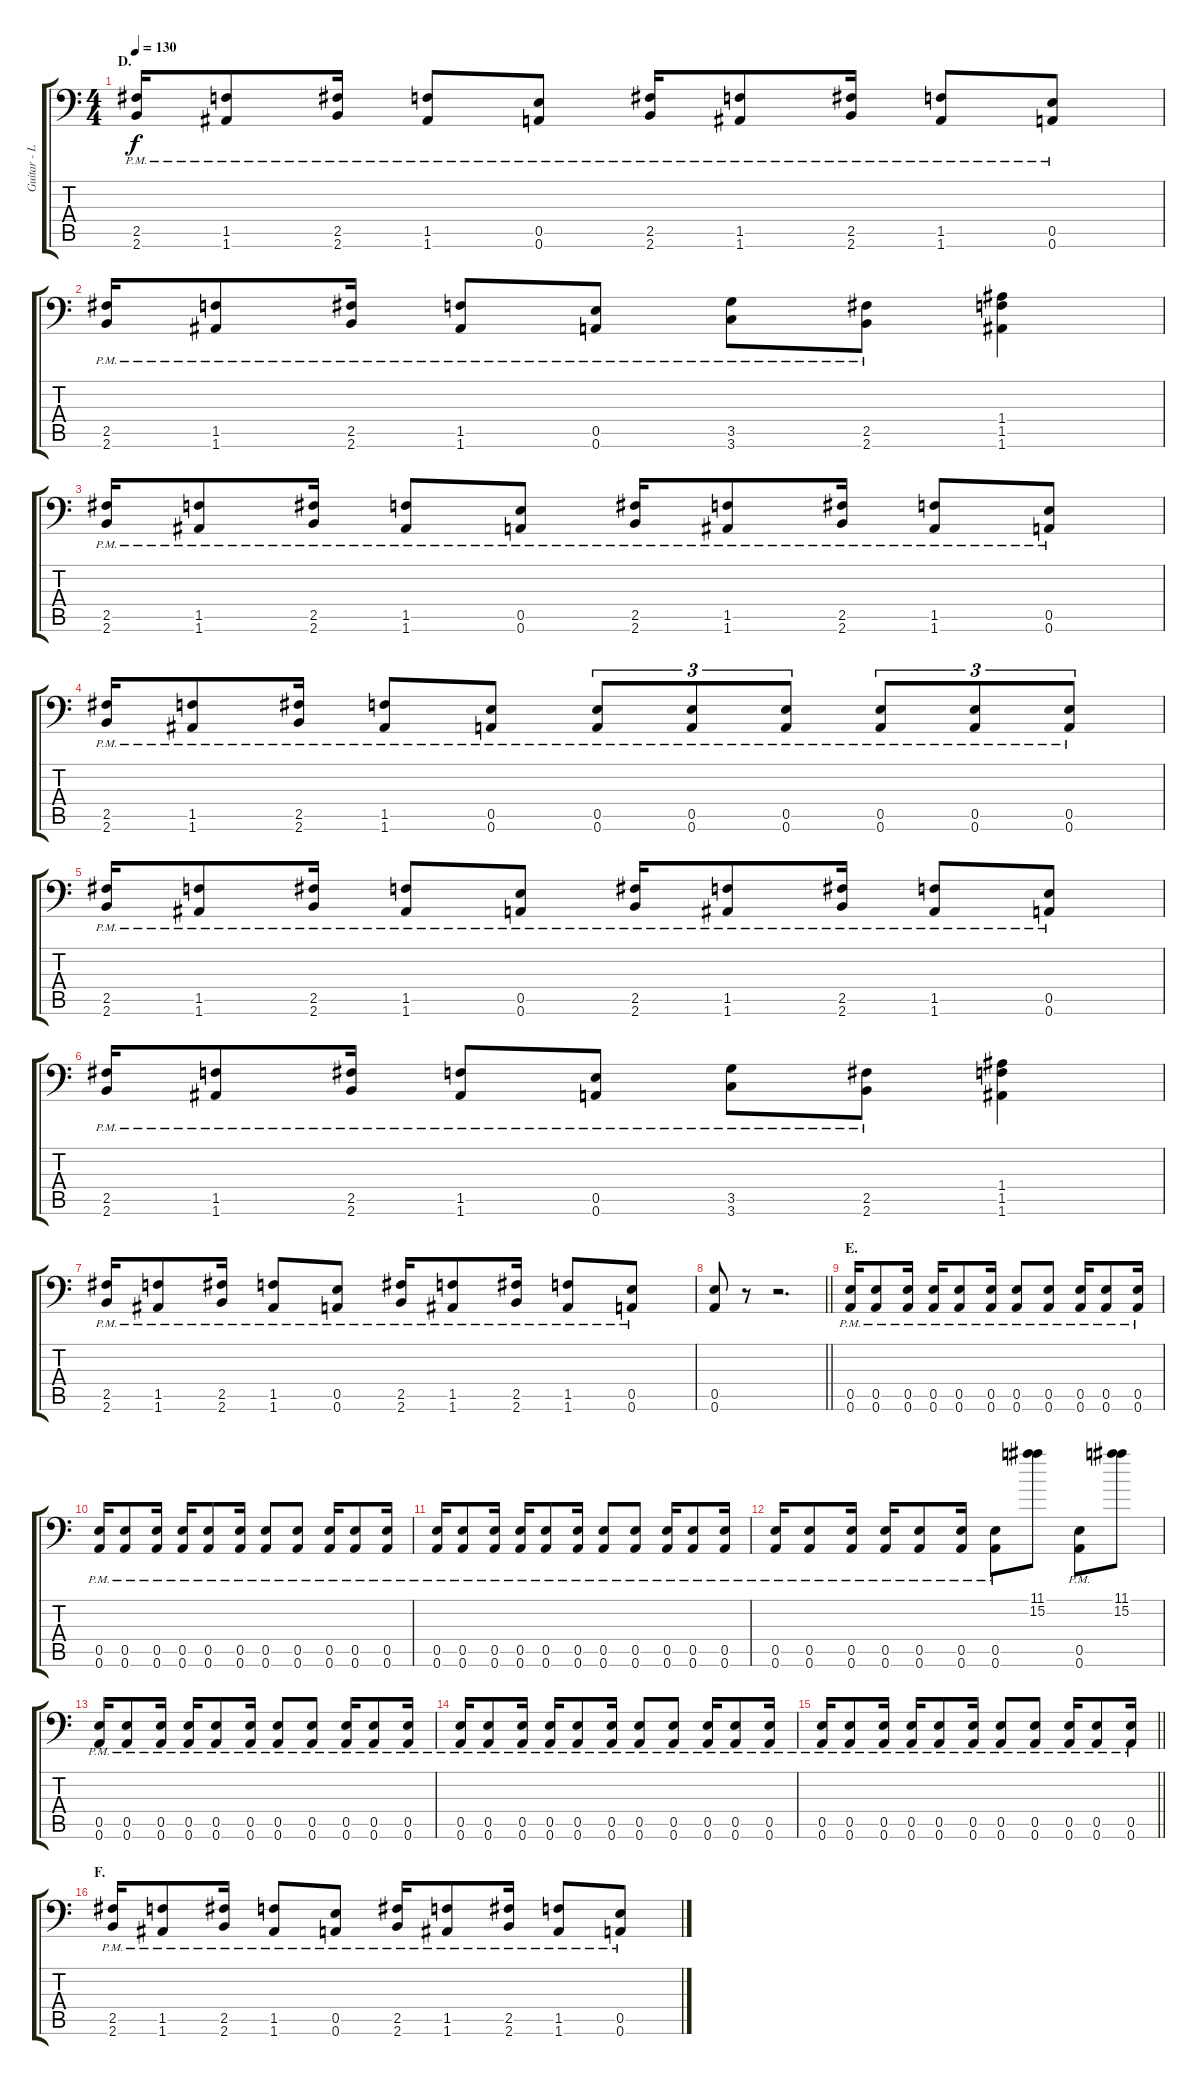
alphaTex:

\track ("Guitar - Left" "Guitar - L") {instrument distortionguitar}
\staff {score tabs}
\tuning (B3 Gb3 D3 A2 E2 A1) {hide}
\ts (4 4)
\section ("" "D.")
\tempo 130
\clef f4
\ks c
(2.5{pm} 2.6{pm}).16{dy f} (1.5{pm} 1.6{pm}).8 (2.5{pm} 2.6{pm}).16 (1.5{pm} 1.6{pm}).8 (0.5{pm} 0.6{pm}).8 (2.5{pm} 2.6{pm}).16 (1.5{pm} 1.6{pm}).8 (2.5{pm} 2.6{pm}).16 (1.5{pm} 1.6{pm}).8 (0.5{pm} 0.6{pm}).8 |
(2.5{pm} 2.6{pm}).16 (1.5{pm} 1.6{pm}).8 (2.5{pm} 2.6{pm}).16 (1.5{pm} 1.6{pm}).8 (0.5{pm} 0.6{pm}).8 (3.5{pm} 3.6{pm}).8 (2.5{pm} 2.6{pm}).8 (1.4 1.5 1.6).4 |
(2.5{pm} 2.6{pm}).16 (1.5{pm} 1.6{pm}).8 (2.5{pm} 2.6{pm}).16 (1.5{pm} 1.6{pm}).8 (0.5{pm} 0.6{pm}).8 (2.5{pm} 2.6{pm}).16 (1.5{pm} 1.6{pm}).8 (2.5{pm} 2.6{pm}).16 (1.5{pm} 1.6{pm}).8 (0.5{pm} 0.6{pm}).8 |
(2.5{pm} 2.6{pm}).16 (1.5{pm} 1.6{pm}).8 (2.5{pm} 2.6{pm}).16 (1.5{pm} 1.6{pm}).8 (0.5{pm} 0.6{pm}).8 (0.5{pm} 0.6{pm}).8{tu (3 2)} (0.5{pm} 0.6{pm}).8{tu (3 2)} (0.5{pm} 0.6{pm}).8{tu (3 2)} (0.5{pm} 0.6{pm}).8{tu (3 2)} (0.5{pm} 0.6{pm}).8{tu (3 2)} (0.5{pm} 0.6{pm}).8{tu (3 2)} |
(2.5{pm} 2.6{pm}).16 (1.5{pm} 1.6{pm}).8 (2.5{pm} 2.6{pm}).16 (1.5{pm} 1.6{pm}).8 (0.5{pm} 0.6{pm}).8 (2.5{pm} 2.6{pm}).16 (1.5{pm} 1.6{pm}).8 (2.5{pm} 2.6{pm}).16 (1.5{pm} 1.6{pm}).8 (0.5{pm} 0.6{pm}).8 |
(2.5{pm} 2.6{pm}).16 (1.5{pm} 1.6{pm}).8 (2.5{pm} 2.6{pm}).16 (1.5{pm} 1.6{pm}).8 (0.5{pm} 0.6{pm}).8 (3.5{pm} 3.6{pm}).8 (2.5{pm} 2.6{pm}).8 (1.4 1.5 1.6).4 |
(2.5{pm} 2.6{pm}).16 (1.5{pm} 1.6{pm}).8 (2.5{pm} 2.6{pm}).16 (1.5{pm} 1.6{pm}).8 (0.5{pm} 0.6{pm}).8 (2.5{pm} 2.6{pm}).16 (1.5{pm} 1.6{pm}).8 (2.5{pm} 2.6{pm}).16 (1.5{pm} 1.6{pm}).8 (0.5{pm} 0.6{pm}).8 |
\barLineRight lightlight
(0.5 0.6).8 r.8 r.2{d} |
\section ("" "E.")
(0.5{pm} 0.6{pm}).16 (0.5{pm} 0.6{pm}).8 (0.5{pm} 0.6{pm}).16 (0.5{pm} 0.6{pm}).16 (0.5{pm} 0.6{pm}).8 (0.5{pm} 0.6{pm}).16 (0.5{pm} 0.6{pm}).8 (0.5{pm} 0.6{pm}).8 (0.5{pm} 0.6{pm}).16 (0.5{pm} 0.6{pm}).8 (0.5{pm} 0.6{pm}).16 |
(0.5{pm} 0.6{pm}).16 (0.5{pm} 0.6{pm}).8 (0.5{pm} 0.6{pm}).16 (0.5{pm} 0.6{pm}).16 (0.5{pm} 0.6{pm}).8 (0.5{pm} 0.6{pm}).16 (0.5{pm} 0.6{pm}).8 (0.5{pm} 0.6{pm}).8 (0.5{pm} 0.6{pm}).16 (0.5{pm} 0.6{pm}).8 (0.5{pm} 0.6{pm}).16 |
(0.5{pm} 0.6{pm}).16 (0.5{pm} 0.6{pm}).8 (0.5{pm} 0.6{pm}).16 (0.5{pm} 0.6{pm}).16 (0.5{pm} 0.6{pm}).8 (0.5{pm} 0.6{pm}).16 (0.5{pm} 0.6{pm}).8 (0.5{pm} 0.6{pm}).8 (0.5{pm} 0.6{pm}).16 (0.5{pm} 0.6{pm}).8 (0.5{pm} 0.6{pm}).16 |
(0.5{pm} 0.6{pm}).16 (0.5{pm} 0.6{pm}).8 (0.5{pm} 0.6{pm}).16 (0.5{pm} 0.6{pm}).16 (0.5{pm} 0.6{pm}).8 (0.5{pm} 0.6{pm}).16 (0.5{pm} 0.6{pm}).8 (11.1 15.2).8 (0.5{pm} 0.6{pm}).8 (11.1 15.2).8 |
(0.5{pm} 0.6{pm}).16 (0.5{pm} 0.6{pm}).8 (0.5{pm} 0.6{pm}).16 (0.5{pm} 0.6{pm}).16 (0.5{pm} 0.6{pm}).8 (0.5{pm} 0.6{pm}).16 (0.5{pm} 0.6{pm}).8 (0.5{pm} 0.6{pm}).8 (0.5{pm} 0.6{pm}).16 (0.5{pm} 0.6{pm}).8 (0.5{pm} 0.6{pm}).16 |
(0.5{pm} 0.6{pm}).16 (0.5{pm} 0.6{pm}).8 (0.5{pm} 0.6{pm}).16 (0.5{pm} 0.6{pm}).16 (0.5{pm} 0.6{pm}).8 (0.5{pm} 0.6{pm}).16 (0.5{pm} 0.6{pm}).8 (0.5{pm} 0.6{pm}).8 (0.5{pm} 0.6{pm}).16 (0.5{pm} 0.6{pm}).8 (0.5{pm} 0.6{pm}).16 |
\barLineRight lightlight
(0.5{pm} 0.6{pm}).16 (0.5{pm} 0.6{pm}).8 (0.5{pm} 0.6{pm}).16 (0.5{pm} 0.6{pm}).16 (0.5{pm} 0.6{pm}).8 (0.5{pm} 0.6{pm}).16 (0.5{pm} 0.6{pm}).8 (0.5{pm} 0.6{pm}).8 (0.5{pm} 0.6{pm}).16 (0.5{pm} 0.6{pm}).8 (0.5{pm} 0.6{pm}).16 |
\section ("" "F.")
(2.5{pm} 2.6{pm}).16 (1.5{pm} 1.6{pm}).8 (2.5{pm} 2.6{pm}).16 (1.5{pm} 1.6{pm}).8 (0.5{pm} 0.6{pm}).8 (2.5{pm} 2.6{pm}).16 (1.5{pm} 1.6{pm}).8 (2.5{pm} 2.6{pm}).16 (1.5{pm} 1.6{pm}).8 (0.5{pm} 0.6{pm}).8
